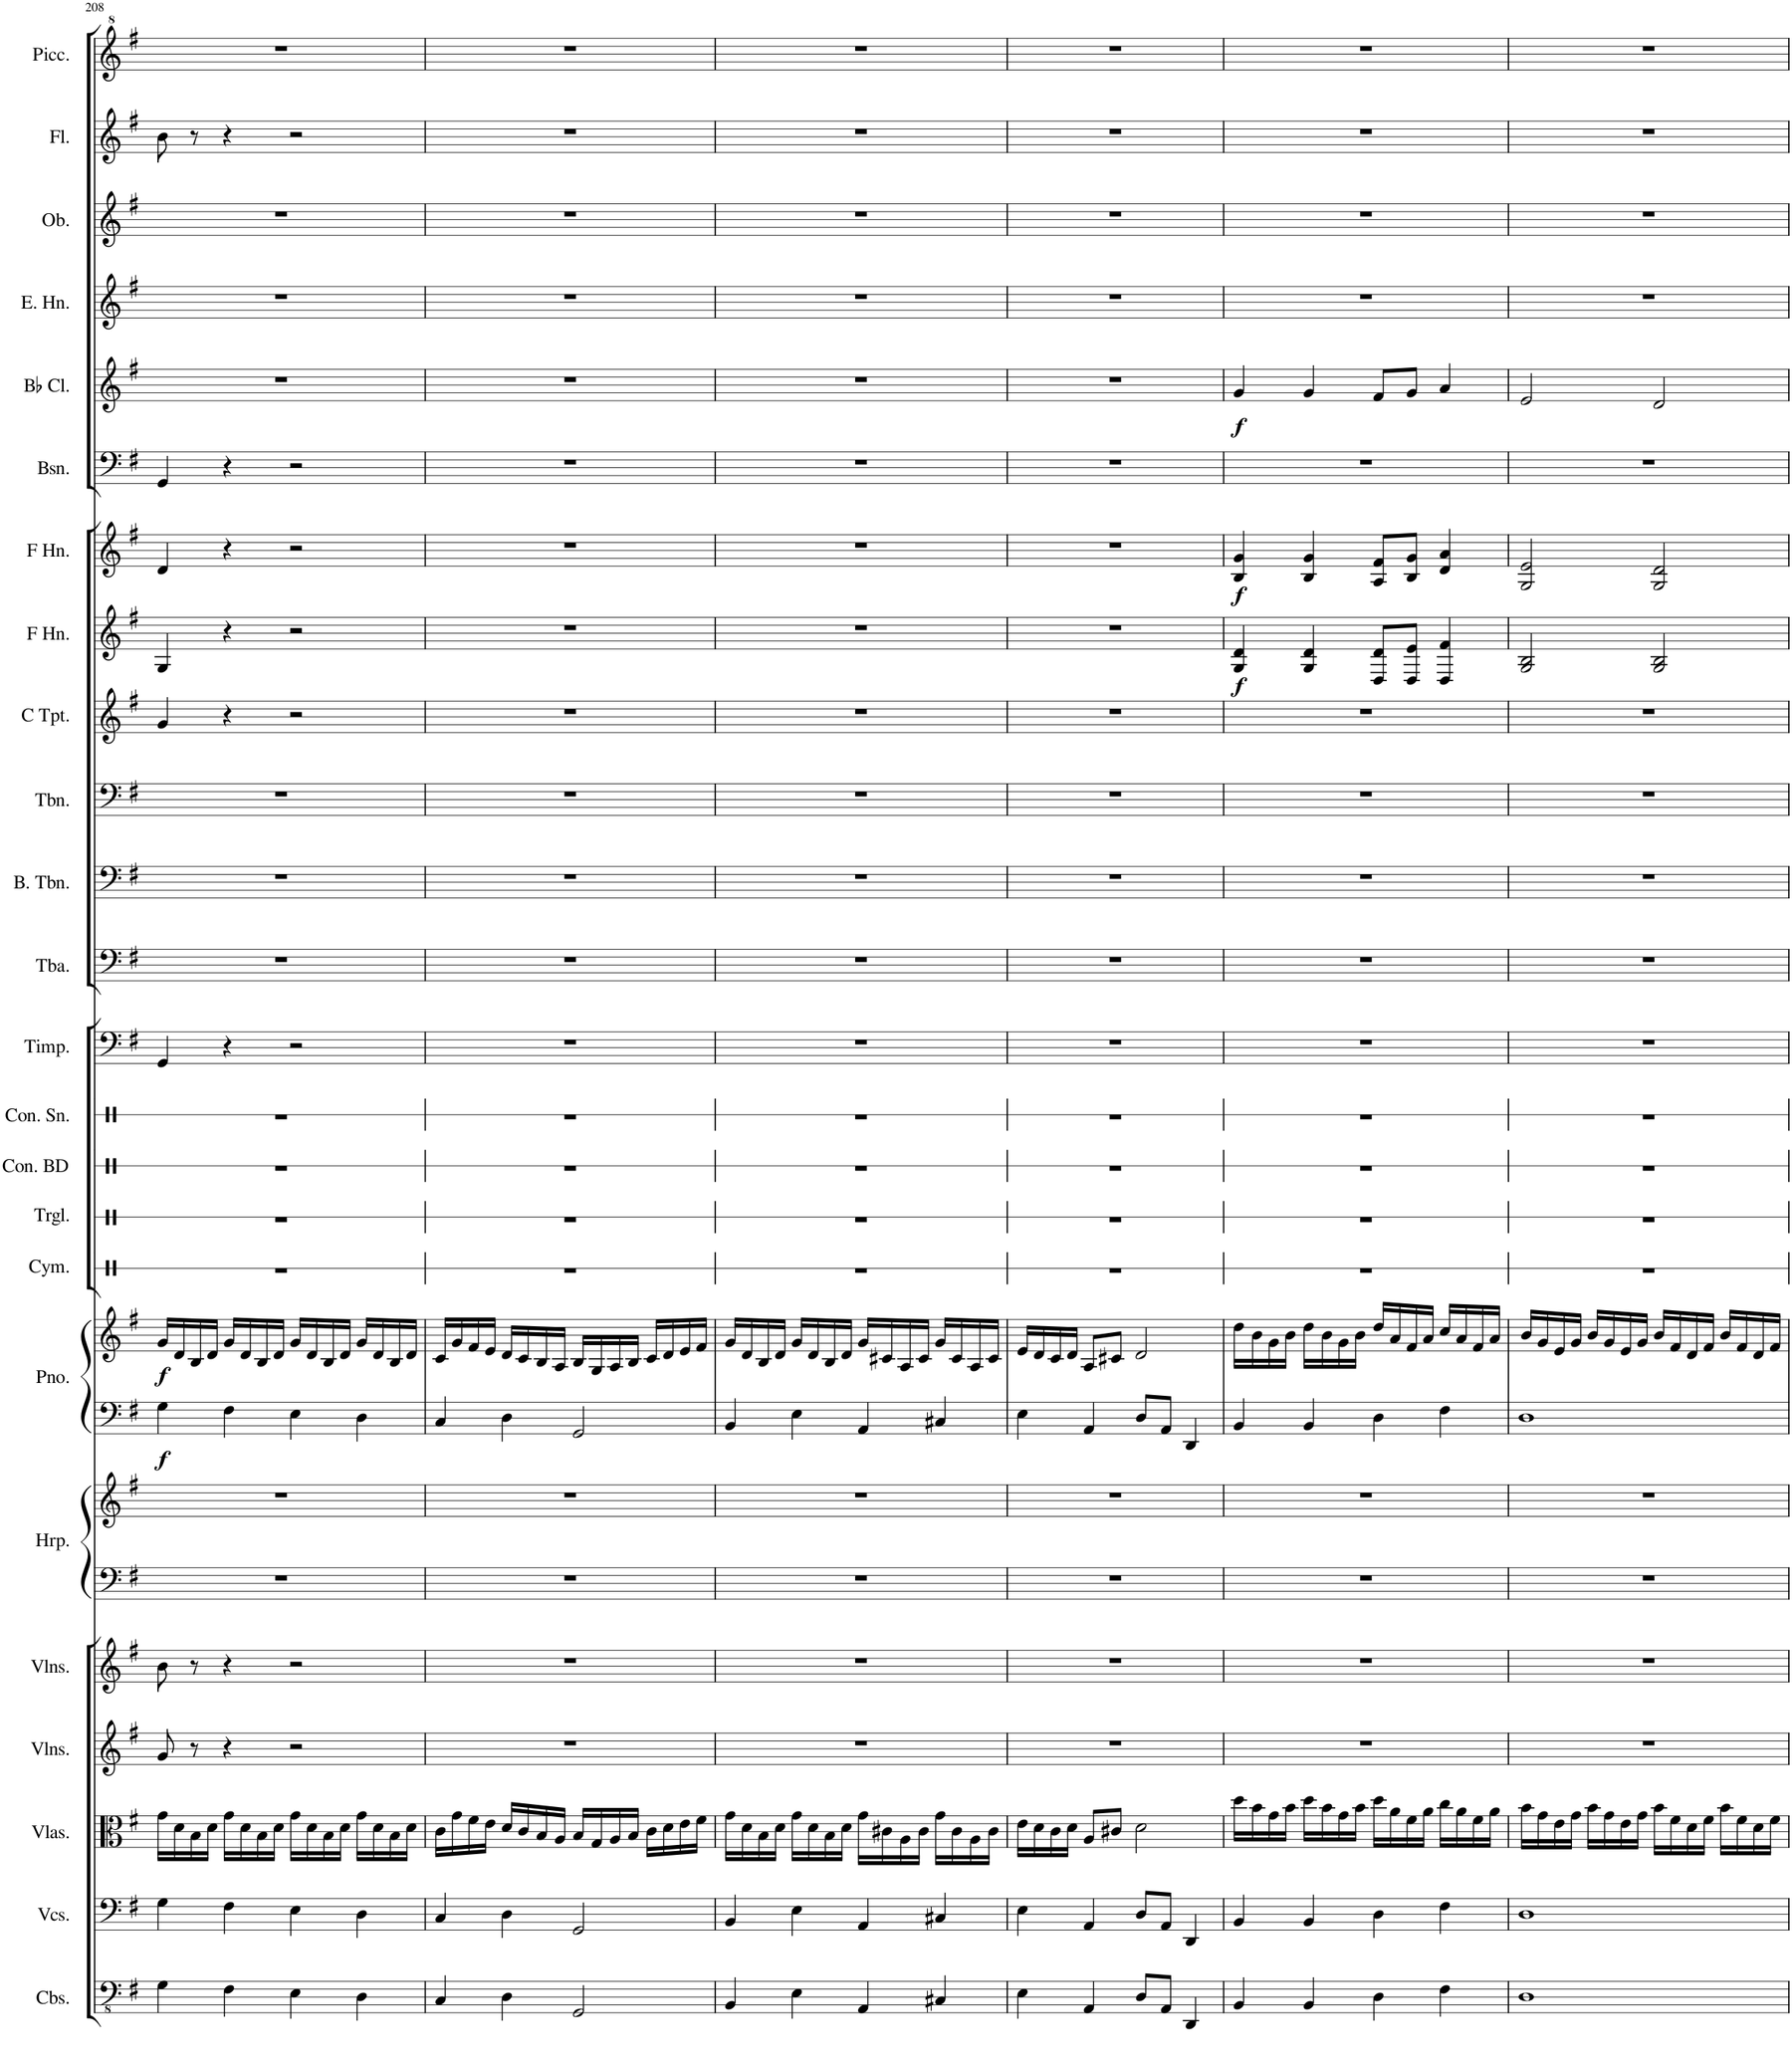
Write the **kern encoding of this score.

**kern	**kern	**kern	**kern	**kern	**kern	**kern	**kern	**kern	**dynam	**kern	**kern	**kern	**kern	**kern	**kern	**kern	**kern	**kern	**kern	**dynam	**kern	**dynam	**kern	**kern	**dynam	**kern	**kern	**kern	**kern
*part24	*part23	*part22	*part21	*part20	*part19	*part19	*part18	*part18	*part18	*part17	*part16	*part15	*part14	*part13	*part12	*part11	*part10	*part9	*part8	*part8	*part7	*part7	*part6	*part5	*part5	*part4	*part3	*part2	*part1
*staff26	*staff25	*staff24	*staff23	*staff22	*staff21	*staff20	*staff19	*staff18	*staff18/19	*staff17	*staff16	*staff15	*staff14	*staff13	*staff12	*staff11	*staff10	*staff9	*staff8	*staff8	*staff7	*staff7	*staff6	*staff5	*staff5	*staff4	*staff3	*staff2	*staff1
*I"Contrabasses	*I"Violoncellos	*I"Violas	*I"Violins	*I"Violins	*I"Harp	*	*I"Piano	*	*	*I"Cymbal	*I"Triangle	*I"Concert Bass Drum	*I"Concert Snare Drum	*I"Timpani	*I"Tuba	*I"Bass Trombone	*I"Trombone	*I"C Trumpet	*I"Horn in F	*	*I"Horn in F	*	*I"Bassoon	*I"Bb Clarinet	*	*I"English Horn	*I"Oboe	*I"Flute	*I"Piccolo
*I'Cbs.	*I'Vcs.	*I'Vlas.	*I'Vlns.	*I'Vlns.	*I'Hrp.	*	*I'Pno.	*	*	*I'Cym.	*I'Trgl.	*I'Con. BD	*I'Con. Sn.	*I'Timp.	*I'Tba.	*I'B. Tbn.	*I'Tbn.	*I'C Tpt.	*	*	*	*	*I'Bsn.	*I'Bb Cl.	*	*I'E. Hn.	*I'Ob.	*I'Fl.	*I'Picc.
!!LO:PB:g=z
*clefFv4	*clefF4	*clefC3	*clefG2	*clefG2	*clefF4	*clefG2	*clefF4	*clefG2	*	*clefX	*clefX	*clefX	*clefX	*clefF4	*clefF4	*clefF4	*clefF4	*clefG2	*clefG2	*	*clefG2	*	*clefF4	*clefG2	*	*clefG2	*clefG2	*clefG2	*clefG^2
*	*	*	*	*	*	*	*	*	*	*	*	*	*	*	*	*	*	*	*ITrd4c7	*	*ITrd4c7	*	*	*ITrd1c2	*	*	*	*	*ITrd-7c-12
*k[f#]	*k[f#]	*k[f#]	*k[f#]	*k[f#]	*k[f#]	*k[f#]	*k[f#]	*k[f#]	*	*k[]	*k[]	*k[]	*k[]	*k[f#]	*k[f#]	*k[f#]	*k[f#]	*k[f#]	*k[f#]	*	*k[f#]	*	*k[f#]	*k[f#]	*	*k[f#]	*k[f#]	*k[f#]	*k[f#]
*M4/4	*M4/4	*M4/4	*M4/4	*M4/4	*M4/4	*M4/4	*M4/4	*M4/4	*	*M4/4	*M4/4	*M4/4	*M4/4	*M4/4	*M4/4	*M4/4	*M4/4	*M4/4	*M4/4	*	*M4/4	*	*M4/4	*M4/4	*	*M4/4	*M4/4	*M4/4	*M4/4
=208	=208	=208	=208	=208	=208	=208	=208	=208	=208	=208	=208	=208	=208	=208	=208	=208	=208	=208	=208	=208	=208	=208	=208	=208	=208	=208	=208	=208	=208
!	!	!	!	!	!	!	!	!	!LO:DY:b=2	!	!	!	!	!	!	!	!	!	!	!	!	!	!	!	!	!	!	!	!
!	!	!	!	!	!	!	!	!	!LO:DY:n=1:b	!	!	!	!	!	!	!	!	!	!	!	!	!	!	!	!	!	!	!	!
4GG\	4G\	16g\LL	8g/	8b\	1r	1r	4G\	16g/LL	f f	1r	1r	1r	1r	4GG/	1r	1r	1r	4g/	4G/	.	4d/	.	4GG/	1r	.	1r	1r	8b\	1r
.	.	16d\	.	.	.	.	.	16d/	.	.	.	.	.	.	.	.	.	.	.	.	.	.	.	.	.	.	.	.	.
.	.	16B\	8r	8r	.	.	.	16B/	.	.	.	.	.	.	.	.	.	.	.	.	.	.	.	.	.	.	.	8r	.
.	.	16d\JJ	.	.	.	.	.	16d/JJ	.	.	.	.	.	.	.	.	.	.	.	.	.	.	.	.	.	.	.	.	.
4FF#\	4F#\	16g\LL	4r	4r	.	.	4F#\	16g/LL	.	.	.	.	.	4r	.	.	.	4r	4r	.	4r	.	4r	.	.	.	.	4r	.
.	.	16d\	.	.	.	.	.	16d/	.	.	.	.	.	.	.	.	.	.	.	.	.	.	.	.	.	.	.	.	.
.	.	16B\	.	.	.	.	.	16B/	.	.	.	.	.	.	.	.	.	.	.	.	.	.	.	.	.	.	.	.	.
.	.	16d\JJ	.	.	.	.	.	16d/JJ	.	.	.	.	.	.	.	.	.	.	.	.	.	.	.	.	.	.	.	.	.
4EE\	4E\	16g\LL	2r	2r	.	.	4E\	16g/LL	.	.	.	.	.	2r	.	.	.	2r	2r	.	2r	.	2r	.	.	.	.	2r	.
.	.	16d\	.	.	.	.	.	16d/	.	.	.	.	.	.	.	.	.	.	.	.	.	.	.	.	.	.	.	.	.
.	.	16B\	.	.	.	.	.	16B/	.	.	.	.	.	.	.	.	.	.	.	.	.	.	.	.	.	.	.	.	.
.	.	16d\JJ	.	.	.	.	.	16d/JJ	.	.	.	.	.	.	.	.	.	.	.	.	.	.	.	.	.	.	.	.	.
4DD\	4D\	16g\LL	.	.	.	.	4D\	16g/LL	.	.	.	.	.	.	.	.	.	.	.	.	.	.	.	.	.	.	.	.	.
.	.	16d\	.	.	.	.	.	16d/	.	.	.	.	.	.	.	.	.	.	.	.	.	.	.	.	.	.	.	.	.
.	.	16B\	.	.	.	.	.	16B/	.	.	.	.	.	.	.	.	.	.	.	.	.	.	.	.	.	.	.	.	.
.	.	16d\JJ	.	.	.	.	.	16d/JJ	.	.	.	.	.	.	.	.	.	.	.	.	.	.	.	.	.	.	.	.	.
=209	=209	=209	=209	=209	=209	=209	=209	=209	=209	=209	=209	=209	=209	=209	=209	=209	=209	=209	=209	=209	=209	=209	=209	=209	=209	=209	=209	=209	=209
4CC/	4C/	16c\LL	1r	1r	1r	1r	4C/	16c/LL	.	1r	1r	1r	1r	1r	1r	1r	1r	1r	1r	.	1r	.	1r	1r	.	1r	1r	1r	1r
.	.	16g\	.	.	.	.	.	16g/	.	.	.	.	.	.	.	.	.	.	.	.	.	.	.	.	.	.	.	.	.
.	.	16f#\	.	.	.	.	.	16f#/	.	.	.	.	.	.	.	.	.	.	.	.	.	.	.	.	.	.	.	.	.
.	.	16e\JJ	.	.	.	.	.	16e/JJ	.	.	.	.	.	.	.	.	.	.	.	.	.	.	.	.	.	.	.	.	.
4DD\	4D\	16d/LL	.	.	.	.	4D\	16d/LL	.	.	.	.	.	.	.	.	.	.	.	.	.	.	.	.	.	.	.	.	.
.	.	16c/	.	.	.	.	.	16c/	.	.	.	.	.	.	.	.	.	.	.	.	.	.	.	.	.	.	.	.	.
.	.	16B/	.	.	.	.	.	16B/	.	.	.	.	.	.	.	.	.	.	.	.	.	.	.	.	.	.	.	.	.
.	.	16A/JJ	.	.	.	.	.	16A/JJ	.	.	.	.	.	.	.	.	.	.	.	.	.	.	.	.	.	.	.	.	.
2GGG/	2GG/	16B/LL	.	.	.	.	2GG/	16B/LL	.	.	.	.	.	.	.	.	.	.	.	.	.	.	.	.	.	.	.	.	.
.	.	16G/	.	.	.	.	.	16G/	.	.	.	.	.	.	.	.	.	.	.	.	.	.	.	.	.	.	.	.	.
.	.	16A/	.	.	.	.	.	16A/	.	.	.	.	.	.	.	.	.	.	.	.	.	.	.	.	.	.	.	.	.
.	.	16B/JJ	.	.	.	.	.	16B/JJ	.	.	.	.	.	.	.	.	.	.	.	.	.	.	.	.	.	.	.	.	.
.	.	16c\LL	.	.	.	.	.	16c/LL	.	.	.	.	.	.	.	.	.	.	.	.	.	.	.	.	.	.	.	.	.
.	.	16d\	.	.	.	.	.	16d/	.	.	.	.	.	.	.	.	.	.	.	.	.	.	.	.	.	.	.	.	.
.	.	16e\	.	.	.	.	.	16e/	.	.	.	.	.	.	.	.	.	.	.	.	.	.	.	.	.	.	.	.	.
.	.	16f#\JJ	.	.	.	.	.	16f#/JJ	.	.	.	.	.	.	.	.	.	.	.	.	.	.	.	.	.	.	.	.	.
=210	=210	=210	=210	=210	=210	=210	=210	=210	=210	=210	=210	=210	=210	=210	=210	=210	=210	=210	=210	=210	=210	=210	=210	=210	=210	=210	=210	=210	=210
4BBB/	4BB/	16g\LL	1r	1r	1r	1r	4BB/	16g/LL	.	1r	1r	1r	1r	1r	1r	1r	1r	1r	1r	.	1r	.	1r	1r	.	1r	1r	1r	1r
.	.	16d\	.	.	.	.	.	16d/	.	.	.	.	.	.	.	.	.	.	.	.	.	.	.	.	.	.	.	.	.
.	.	16B\	.	.	.	.	.	16B/	.	.	.	.	.	.	.	.	.	.	.	.	.	.	.	.	.	.	.	.	.
.	.	16d\JJ	.	.	.	.	.	16d/JJ	.	.	.	.	.	.	.	.	.	.	.	.	.	.	.	.	.	.	.	.	.
4EE\	4E\	16g\LL	.	.	.	.	4E\	16g/LL	.	.	.	.	.	.	.	.	.	.	.	.	.	.	.	.	.	.	.	.	.
.	.	16d\	.	.	.	.	.	16d/	.	.	.	.	.	.	.	.	.	.	.	.	.	.	.	.	.	.	.	.	.
.	.	16B\	.	.	.	.	.	16B/	.	.	.	.	.	.	.	.	.	.	.	.	.	.	.	.	.	.	.	.	.
.	.	16d\JJ	.	.	.	.	.	16d/JJ	.	.	.	.	.	.	.	.	.	.	.	.	.	.	.	.	.	.	.	.	.
4AAA/	4AA/	16g\LL	.	.	.	.	4AA/	16g/LL	.	.	.	.	.	.	.	.	.	.	.	.	.	.	.	.	.	.	.	.	.
.	.	16c#X\	.	.	.	.	.	16c#X/	.	.	.	.	.	.	.	.	.	.	.	.	.	.	.	.	.	.	.	.	.
.	.	16A\	.	.	.	.	.	16A/	.	.	.	.	.	.	.	.	.	.	.	.	.	.	.	.	.	.	.	.	.
.	.	16c#\JJ	.	.	.	.	.	16c#/JJ	.	.	.	.	.	.	.	.	.	.	.	.	.	.	.	.	.	.	.	.	.
4CC#X/	4C#X/	16g\LL	.	.	.	.	4C#X/	16g/LL	.	.	.	.	.	.	.	.	.	.	.	.	.	.	.	.	.	.	.	.	.
.	.	16c#\	.	.	.	.	.	16c#/	.	.	.	.	.	.	.	.	.	.	.	.	.	.	.	.	.	.	.	.	.
.	.	16A\	.	.	.	.	.	16A/	.	.	.	.	.	.	.	.	.	.	.	.	.	.	.	.	.	.	.	.	.
.	.	16c#\JJ	.	.	.	.	.	16c#/JJ	.	.	.	.	.	.	.	.	.	.	.	.	.	.	.	.	.	.	.	.	.
=211	=211	=211	=211	=211	=211	=211	=211	=211	=211	=211	=211	=211	=211	=211	=211	=211	=211	=211	=211	=211	=211	=211	=211	=211	=211	=211	=211	=211	=211
4EE\	4E\	16e\LL	1r	1r	1r	1r	4E\	16e/LL	.	1r	1r	1r	1r	1r	1r	1r	1r	1r	1r	.	1r	.	1r	1r	.	1r	1r	1r	1r
.	.	16d\	.	.	.	.	.	16d/	.	.	.	.	.	.	.	.	.	.	.	.	.	.	.	.	.	.	.	.	.
.	.	16c\	.	.	.	.	.	16c/	.	.	.	.	.	.	.	.	.	.	.	.	.	.	.	.	.	.	.	.	.
.	.	16d\JJ	.	.	.	.	.	16d/JJ	.	.	.	.	.	.	.	.	.	.	.	.	.	.	.	.	.	.	.	.	.
4AAA/	4AA/	8A/L	.	.	.	.	4AA/	8A/L	.	.	.	.	.	.	.	.	.	.	.	.	.	.	.	.	.	.	.	.	.
.	.	8c#X/J	.	.	.	.	.	8c#X/J	.	.	.	.	.	.	.	.	.	.	.	.	.	.	.	.	.	.	.	.	.
8DD/L	8D/L	2d\	.	.	.	.	8D/L	2d/	.	.	.	.	.	.	.	.	.	.	.	.	.	.	.	.	.	.	.	.	.
8AAA/J	8AA/J	.	.	.	.	.	8AA/J	.	.	.	.	.	.	.	.	.	.	.	.	.	.	.	.	.	.	.	.	.	.
4DDD/	4DD/	.	.	.	.	.	4DD/	.	.	.	.	.	.	.	.	.	.	.	.	.	.	.	.	.	.	.	.	.	.
=212	=212	=212	=212	=212	=212	=212	=212	=212	=212	=212	=212	=212	=212	=212	=212	=212	=212	=212	=212	=212	=212	=212	=212	=212	=212	=212	=212	=212	=212
!	!	!	!	!	!	!	!	!	!	!	!	!	!	!	!	!	!	!	!	!LO:DY:b	!	!LO:DY:b	!	!	!LO:DY:b	!	!	!	!
4BBB/	4BB/	16dd\LL	1r	1r	1r	1r	4BB/	16dd\LL	.	1r	1r	1r	1r	1r	1r	1r	1r	1r	4G/ 4d/	f	4B/ 4g/	f	1r	4g/	f	1r	1r	1r	1r
.	.	16b\	.	.	.	.	.	16b\	.	.	.	.	.	.	.	.	.	.	.	.	.	.	.	.	.	.	.	.	.
.	.	16g\	.	.	.	.	.	16g\	.	.	.	.	.	.	.	.	.	.	.	.	.	.	.	.	.	.	.	.	.
.	.	16b\JJ	.	.	.	.	.	16b\JJ	.	.	.	.	.	.	.	.	.	.	.	.	.	.	.	.	.	.	.	.	.
4BBB/	4BB/	16dd\LL	.	.	.	.	4BB/	16dd\LL	.	.	.	.	.	.	.	.	.	.	4G/ 4d/	.	4B/ 4g/	.	.	4g/	.	.	.	.	.
.	.	16b\	.	.	.	.	.	16b\	.	.	.	.	.	.	.	.	.	.	.	.	.	.	.	.	.	.	.	.	.
.	.	16g\	.	.	.	.	.	16g\	.	.	.	.	.	.	.	.	.	.	.	.	.	.	.	.	.	.	.	.	.
.	.	16b\JJ	.	.	.	.	.	16b\JJ	.	.	.	.	.	.	.	.	.	.	.	.	.	.	.	.	.	.	.	.	.
4DD\	4D\	16dd\LL	.	.	.	.	4D\	16dd/LL	.	.	.	.	.	.	.	.	.	.	8D/ 8d/L	.	8A/ 8f#/L	.	.	8f#/L	.	.	.	.	.
.	.	16a\	.	.	.	.	.	16a/	.	.	.	.	.	.	.	.	.	.	.	.	.	.	.	.	.	.	.	.	.
.	.	16f#\	.	.	.	.	.	16f#/	.	.	.	.	.	.	.	.	.	.	8D/ 8e/J	.	8B/ 8g/J	.	.	8g/J	.	.	.	.	.
.	.	16a\JJ	.	.	.	.	.	16a/JJ	.	.	.	.	.	.	.	.	.	.	.	.	.	.	.	.	.	.	.	.	.
4FF#\	4F#\	16cc\LL	.	.	.	.	4F#\	16cc/LL	.	.	.	.	.	.	.	.	.	.	4D/ 4f#/	.	4d/ 4a/	.	.	4a/	.	.	.	.	.
.	.	16a\	.	.	.	.	.	16a/	.	.	.	.	.	.	.	.	.	.	.	.	.	.	.	.	.	.	.	.	.
.	.	16f#\	.	.	.	.	.	16f#/	.	.	.	.	.	.	.	.	.	.	.	.	.	.	.	.	.	.	.	.	.
.	.	16a\JJ	.	.	.	.	.	16a/JJ	.	.	.	.	.	.	.	.	.	.	.	.	.	.	.	.	.	.	.	.	.
=213	=213	=213	=213	=213	=213	=213	=213	=213	=213	=213	=213	=213	=213	=213	=213	=213	=213	=213	=213	=213	=213	=213	=213	=213	=213	=213	=213	=213	=213
1DD	1D	16b\LL	1r	1r	1r	1r	1D	16b/LL	.	1r	1r	1r	1r	1r	1r	1r	1r	1r	2G/ 2B/	.	2G/ 2e/	.	1r	2e/	.	1r	1r	1r	1r
.	.	16g\	.	.	.	.	.	16g/	.	.	.	.	.	.	.	.	.	.	.	.	.	.	.	.	.	.	.	.	.
.	.	16e\	.	.	.	.	.	16e/	.	.	.	.	.	.	.	.	.	.	.	.	.	.	.	.	.	.	.	.	.
.	.	16g\JJ	.	.	.	.	.	16g/JJ	.	.	.	.	.	.	.	.	.	.	.	.	.	.	.	.	.	.	.	.	.
.	.	16b\LL	.	.	.	.	.	16b/LL	.	.	.	.	.	.	.	.	.	.	.	.	.	.	.	.	.	.	.	.	.
.	.	16g\	.	.	.	.	.	16g/	.	.	.	.	.	.	.	.	.	.	.	.	.	.	.	.	.	.	.	.	.
.	.	16e\	.	.	.	.	.	16e/	.	.	.	.	.	.	.	.	.	.	.	.	.	.	.	.	.	.	.	.	.
.	.	16g\JJ	.	.	.	.	.	16g/JJ	.	.	.	.	.	.	.	.	.	.	.	.	.	.	.	.	.	.	.	.	.
.	.	16b\LL	.	.	.	.	.	16b/LL	.	.	.	.	.	.	.	.	.	.	2G/ 2B/	.	2G/ 2d/	.	.	2d/	.	.	.	.	.
.	.	16f#\	.	.	.	.	.	16f#/	.	.	.	.	.	.	.	.	.	.	.	.	.	.	.	.	.	.	.	.	.
.	.	16d\	.	.	.	.	.	16d/	.	.	.	.	.	.	.	.	.	.	.	.	.	.	.	.	.	.	.	.	.
.	.	16f#\JJ	.	.	.	.	.	16f#/JJ	.	.	.	.	.	.	.	.	.	.	.	.	.	.	.	.	.	.	.	.	.
.	.	16b\LL	.	.	.	.	.	16b/LL	.	.	.	.	.	.	.	.	.	.	.	.	.	.	.	.	.	.	.	.	.
.	.	16f#\	.	.	.	.	.	16f#/	.	.	.	.	.	.	.	.	.	.	.	.	.	.	.	.	.	.	.	.	.
.	.	16d\	.	.	.	.	.	16d/	.	.	.	.	.	.	.	.	.	.	.	.	.	.	.	.	.	.	.	.	.
.	.	16f#\JJ	.	.	.	.	.	16f#/JJ	.	.	.	.	.	.	.	.	.	.	.	.	.	.	.	.	.	.	.	.	.
=	=	=	=	=	=	=	=	=	=	=	=	=	=	=	=	=	=	=	=	=	=	=	=	=	=	=	=	=	=
*-	*-	*-	*-	*-	*-	*-	*-	*-	*-	*-	*-	*-	*-	*-	*-	*-	*-	*-	*-	*-	*-	*-	*-	*-	*-	*-	*-	*-	*-
